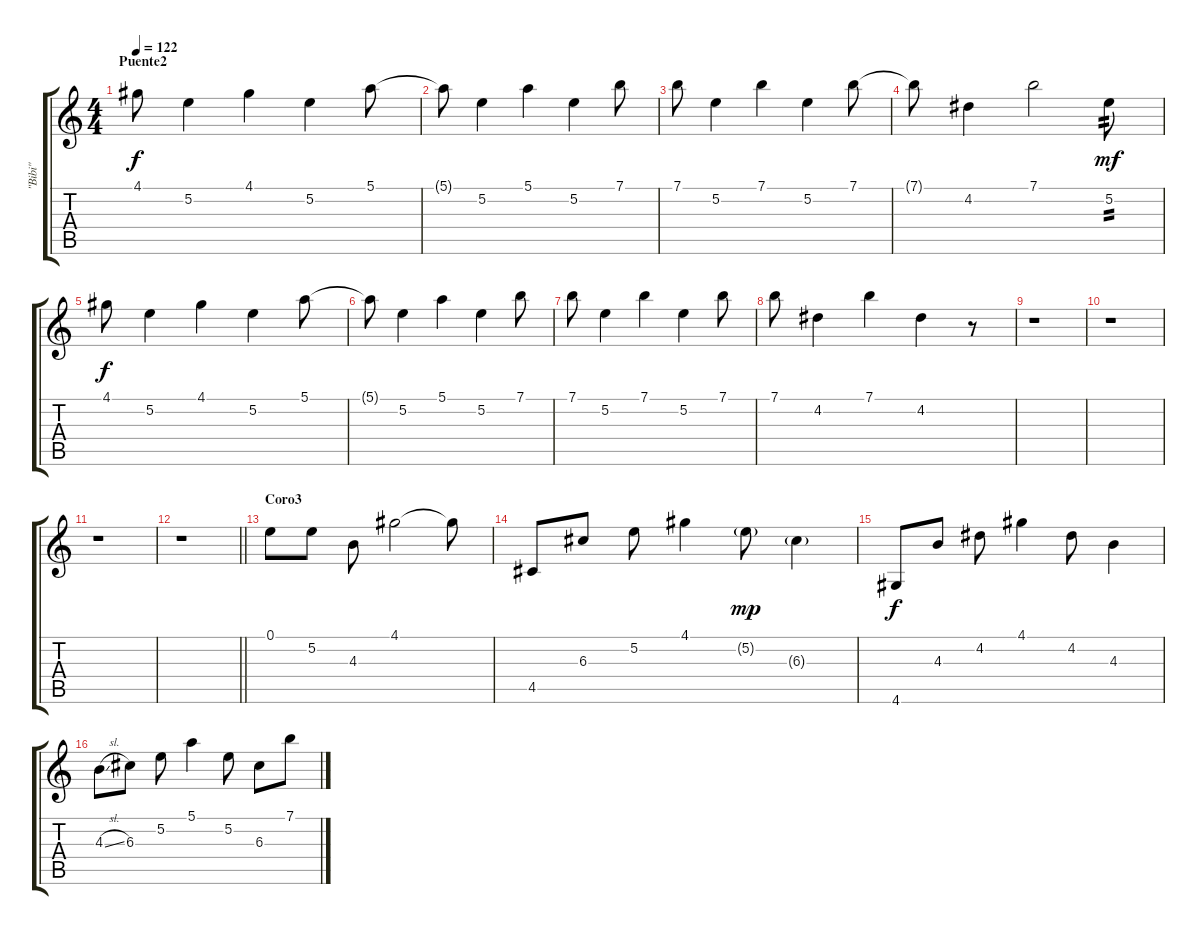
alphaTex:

\track ("\"Bibi\"" "\"Bibi\"") {instrument electricguitarclean}
\staff {score tabs}
\tuning (E4 B3 G3 D3 A2 E2) {hide}
\ts (4 4)
\section ("" "Puente2")
\tempo 122
\clef g2
\ks c
4.1.8{dy f} 5.2.4 4.1.4 5.2.4 5.1.8 |
5.1{t}.8 5.2.4 5.1.4 5.2.4 7.1.8 |
7.1.8 5.2.4 7.1.4 5.2.4 7.1.8 |
7.1{t}.8 4.2.4 7.1.2 5.2.8{tp 2 dy mf} |
4.1.8{dy f} 5.2.4 4.1.4 5.2.4 5.1.8 |
5.1{t}.8 5.2.4 5.1.4 5.2.4 7.1.8 |
7.1.8 5.2.4 7.1.4 5.2.4 7.1.8 |
7.1.8 4.2.4 7.1.4 4.2.4 r.8 |
r.1 |
r.1 |
r.1 |
\barLineRight lightlight
r.1 |
\section ("" "Coro3")
0.1.8{instrument electricguitarclean} 5.2.8 4.3.8 4.1.2 4.1{t}.8 |
4.5.8 6.3.8 5.2.8 4.1.4 5.2{g}.8{dy mp} 6.3{g}.4 |
4.6.8{dy f} 4.3.8 4.2.8 4.1.4 4.2.8 4.3.4 |
4.3{sl}.8 6.3.8 5.2.8 5.1.4 5.2.8 6.3.8 7.1.8
